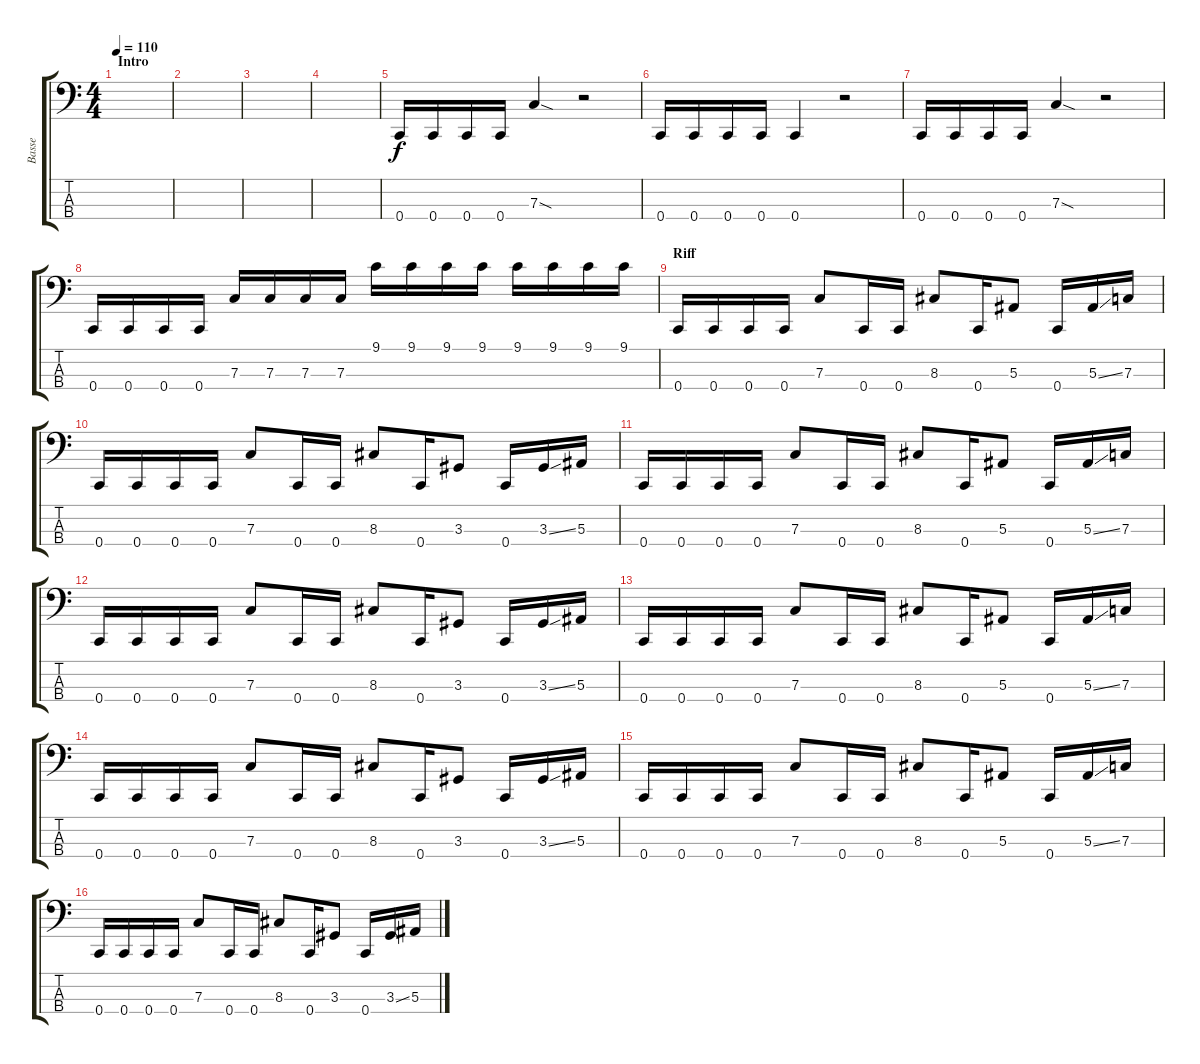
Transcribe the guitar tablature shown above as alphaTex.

\track ("Basse" "Basse") {instrument electricbasspick}
\staff {score tabs}
\tuning (Eb2 Bb1 F1 C1) {hide}
\ts (4 4)
\section ("" "Intro")
\tempo 110
\clef f4
\ks c
|
|
|
|
0.4.16 0.4.16 0.4.16 0.4.16 7.3{sod}.4 r.2 |
0.4.16 0.4.16 0.4.16 0.4.16 0.4.4 r.2 |
0.4.16 0.4.16 0.4.16 0.4.16 7.3{sod}.4 r.2 |
0.4.16 0.4.16 0.4.16 0.4.16 7.3.16 7.3.16 7.3.16 7.3.16 9.1.16 9.1.16 9.1.16 9.1.16 9.1.16 9.1.16 9.1.16 9.1.16 |
\section ("" "Riff")
0.4.16 0.4.16 0.4.16 0.4.16 7.3.8 0.4.16 0.4.16 8.3.8 0.4.16 5.3.8 0.4.16 5.3{ss}.16 7.3.16 |
0.4.16 0.4.16 0.4.16 0.4.16 7.3.8 0.4.16 0.4.16 8.3.8 0.4.16 3.3.8 0.4.16 3.3{ss}.16 5.3.16 |
0.4.16 0.4.16 0.4.16 0.4.16 7.3.8 0.4.16 0.4.16 8.3.8 0.4.16 5.3.8 0.4.16 5.3{ss}.16 7.3.16 |
0.4.16 0.4.16 0.4.16 0.4.16 7.3.8 0.4.16 0.4.16 8.3.8 0.4.16 3.3.8 0.4.16 3.3{ss}.16 5.3.16 |
0.4.16 0.4.16 0.4.16 0.4.16 7.3.8 0.4.16 0.4.16 8.3.8 0.4.16 5.3.8 0.4.16 5.3{ss}.16 7.3.16 |
0.4.16 0.4.16 0.4.16 0.4.16 7.3.8 0.4.16 0.4.16 8.3.8 0.4.16 3.3.8 0.4.16 3.3{ss}.16 5.3.16 |
0.4.16 0.4.16 0.4.16 0.4.16 7.3.8 0.4.16 0.4.16 8.3.8 0.4.16 5.3.8 0.4.16 5.3{ss}.16 7.3.16 |
0.4.16 0.4.16 0.4.16 0.4.16 7.3.8 0.4.16 0.4.16 8.3.8 0.4.16 3.3.8 0.4.16 3.3{ss}.16 5.3.16
